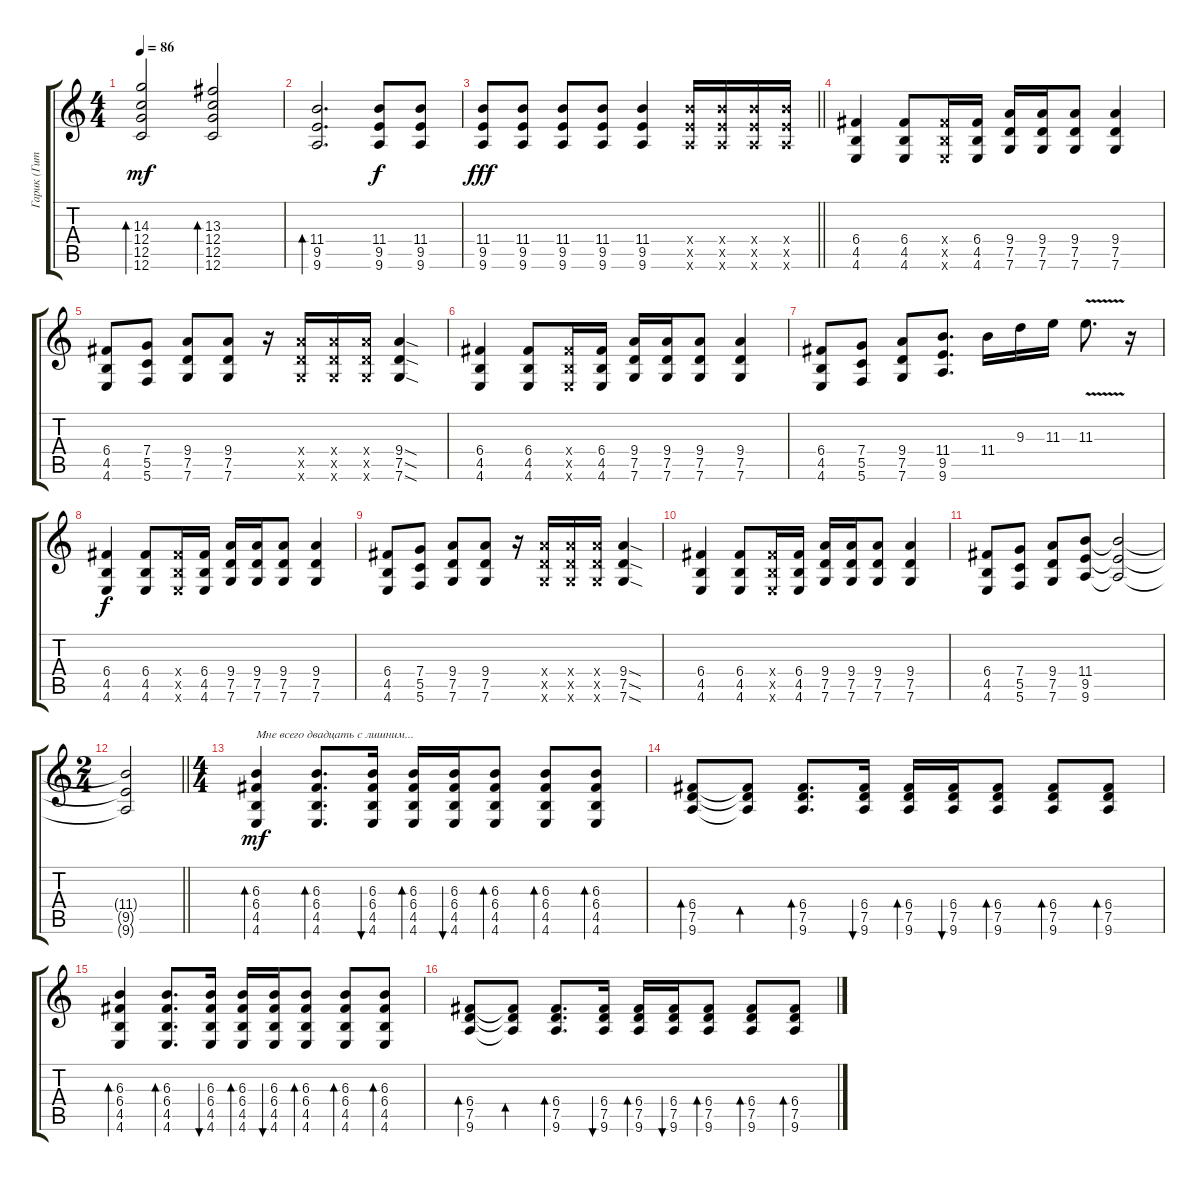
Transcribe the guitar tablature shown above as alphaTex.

\track ("Гарик (Гитара)" "Гарик (Гит") {instrument electricguitarclean}
\staff {score tabs}
\tuning (D4 A3 F3 C3 G2 C2) {hide}
\ts (4 4)
\tempo 86
\clef g2
\ks c
(14.3 12.4 12.5 12.6).2{bd 240 dy mf} (13.3 12.4 12.5 12.6).2{bd 240} |
(11.4 9.5 9.6).2{d bd 240} (11.4 9.5 9.6).8{dy f volume 13 instrument distortionguitar} (11.4 9.5 9.6).8 |
\barLineRight lightlight
(11.4 9.5 9.6).8{dy fff} (11.4 9.5 9.6).8 (11.4 9.5 9.6).8 (11.4 9.5 9.6).8 (11.4 9.5 9.6).4 (11.4{x} 9.5{x} 9.6{x}).16 (11.4{x} 9.5{x} 9.6{x}).16 (11.4{x} 9.5{x} 9.6{x}).16 (11.4{x} 9.5{x} 9.6{x}).16 |
(6.4 4.5 4.6).4 (6.4 4.5 4.6).8 (6.4{x} 4.5{x} 4.6{x}).16 (6.4 4.5 4.6).16 (9.4 7.5 7.6).16 (9.4 7.5 7.6).16 (9.4 7.5 7.6).8 (9.4 7.5 7.6).4 |
(6.4 4.5 4.6).8 (7.4 5.5 5.6).8 (9.4 7.5 7.6).8 (9.4 7.5 7.6).8 r.16 (9.4{x} 7.5{x} 7.6{x}).16 (9.4{x} 7.5{x} 7.6{x}).16 (9.4{x} 7.5{x} 7.6{x}).16 (9.4{sod} 7.5{sod} 7.6{sod}).4 |
(6.4 4.5 4.6).4 (6.4 4.5 4.6).8 (6.4{x} 4.5{x} 4.6{x}).16 (6.4 4.5 4.6).16 (9.4 7.5 7.6).16 (9.4 7.5 7.6).16 (9.4 7.5 7.6).8 (9.4 7.5 7.6).4 |
(6.4 4.5 4.6).8 (7.4 5.5 5.6).8 (9.4 7.5 7.6).8 (11.4 9.5 9.6).8{d} 11.4.16 9.3.16 11.3.16 11.3{v}.8{d} r.16 |
(6.4 4.5 4.6).4{dy f} (6.4 4.5 4.6).8 (6.4{x} 4.5{x} 4.6{x}).16 (6.4 4.5 4.6).16 (9.4 7.5 7.6).16 (9.4 7.5 7.6).16 (9.4 7.5 7.6).8 (9.4 7.5 7.6).4 |
(6.4 4.5 4.6).8 (7.4 5.5 5.6).8 (9.4 7.5 7.6).8 (9.4 7.5 7.6).8 r.16 (9.4{x} 7.5{x} 7.6{x}).16 (9.4{x} 7.5{x} 7.6{x}).16 (9.4{x} 7.5{x} 7.6{x}).16 (9.4{sod} 7.5{sod} 7.6{sod}).4 |
(6.4 4.5 4.6).4 (6.4 4.5 4.6).8 (6.4{x} 4.5{x} 4.6{x}).16 (6.4 4.5 4.6).16 (9.4 7.5 7.6).16 (9.4 7.5 7.6).16 (9.4 7.5 7.6).8 (9.4 7.5 7.6).4 |
(6.4 4.5 4.6).8 (7.4 5.5 5.6).8 (9.4 7.5 7.6).8 (11.4 9.5 9.6).8 (11.4{t} 9.5{t} 9.6{t}).2 |
\ts (2 4)
\barLineRight lightlight
(11.4{t} 9.5{t} 9.6{t}).2 |
\ts (4 4)
(6.3 6.4 4.5 4.6).4{bd 60 txt "Мне всего двадцать с лишним..." dy mf volume 16 instrument electricguitarclean} (6.3 6.4 4.5 4.6).8{d bd 60} (6.3 6.4 4.5 4.6).16{bu 60} (6.3 6.4 4.5 4.6).16{bd 60} (6.3 6.4 4.5 4.6).16{bu 60} (6.3 6.4 4.5 4.6).8{bd 60} (6.3 6.4 4.5 4.6).8{bd 60} (6.3 6.4 4.5 4.6).8{bd 60} |
(6.4 7.5 9.6).8{bd 60} (6.4{t} 7.5{t} 9.6{t}).8{bd 60} (6.4 7.5 9.6).8{d bd 60} (6.4 7.5 9.6).16{bu 60} (6.4 7.5 9.6).16{bd 60} (6.4 7.5 9.6).16{bu 60} (6.4 7.5 9.6).8{bd 60} (6.4 7.5 9.6).8{bd 60} (6.4 7.5 9.6).8{bd 60} |
(6.3 6.4 4.5 4.6).4{bd 60} (6.3 6.4 4.5 4.6).8{d bd 60} (6.3 6.4 4.5 4.6).16{bu 60} (6.3 6.4 4.5 4.6).16{bd 60} (6.3 6.4 4.5 4.6).16{bu 60} (6.3 6.4 4.5 4.6).8{bd 60} (6.3 6.4 4.5 4.6).8{bd 60} (6.3 6.4 4.5 4.6).8{bd 60} |
(6.4 7.5 9.6).8{bd 60} (6.4{t} 7.5{t} 9.6{t}).8{bd 60} (6.4 7.5 9.6).8{d bd 60} (6.4 7.5 9.6).16{bu 60} (6.4 7.5 9.6).16{bd 60} (6.4 7.5 9.6).16{bu 60} (6.4 7.5 9.6).8{bd 60} (6.4 7.5 9.6).8{bd 60} (6.4 7.5 9.6).8{bd 60}
